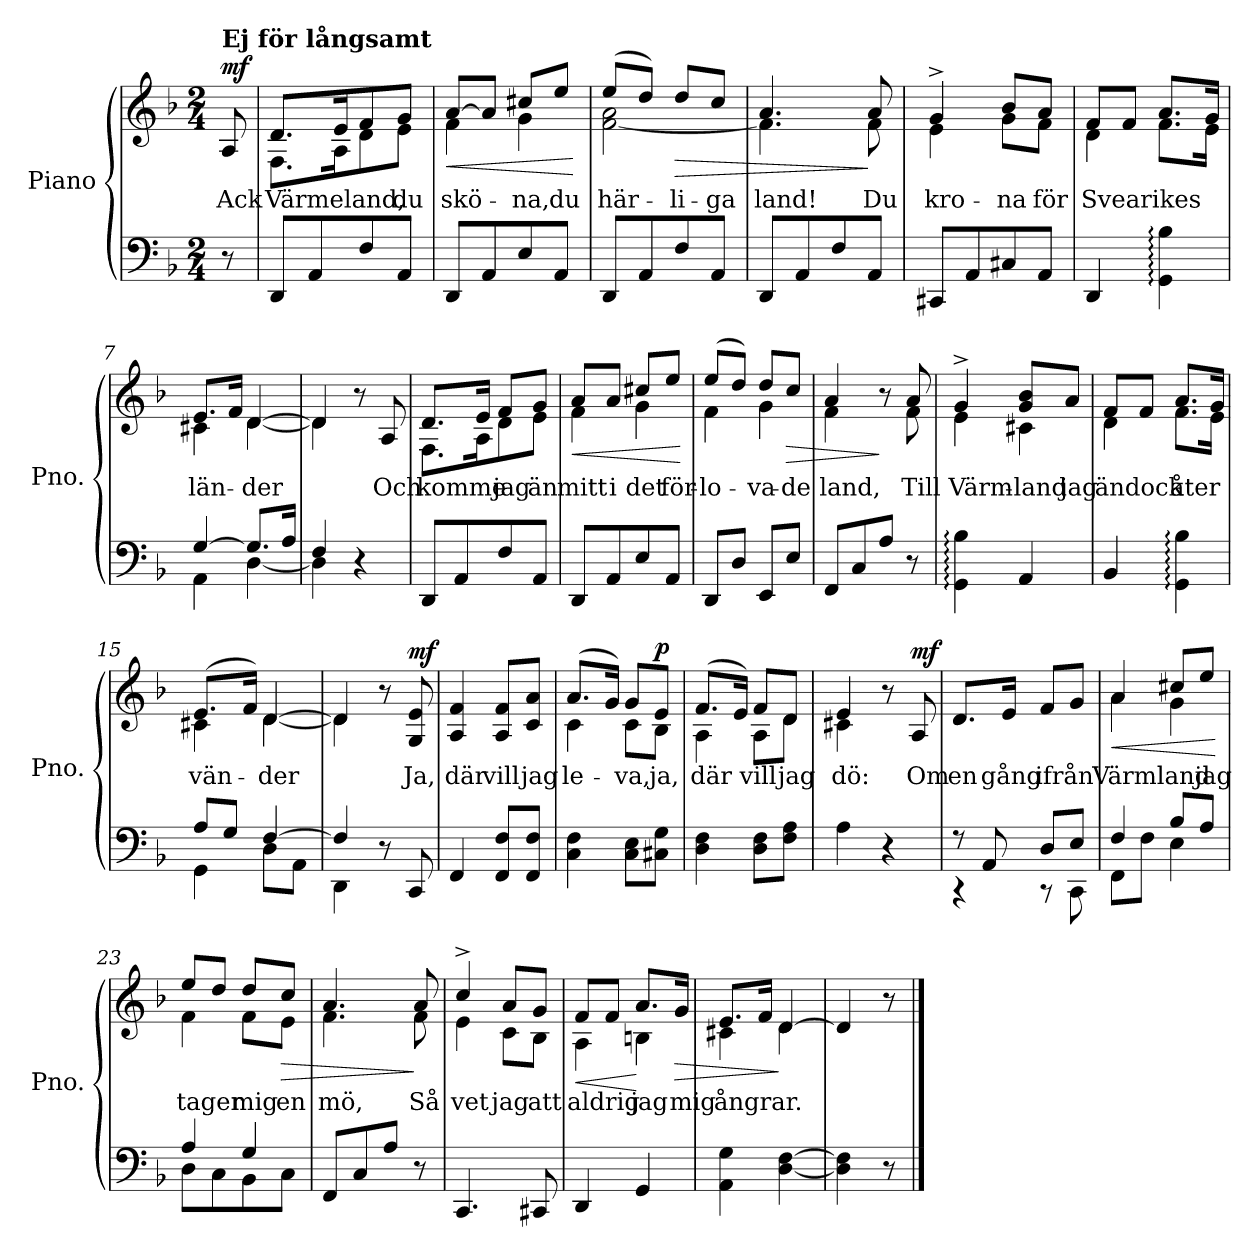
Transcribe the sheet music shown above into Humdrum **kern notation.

**kern	**kern	**text	**dynam
*part1	*part1	*part1	*part1
*staff2	*staff1	*staff1	*staff1/2
*I"Piano	*	*	*
*I'Pno.	*	*	*
*clefF4	*clefG2	*	*
*k[b-]	*k[b-]	*	*
*M2/4	*M2/4	*	*
=	=	=	=
!	!LO:TX:a:B:t=Ej för långsamt	!	!
!	!	!LO:LY:b	!LO:DY:a
8r	8A/	Ack	mf
=1	=1	=1	=1
!	!	!LO:LY:b	!
*	*^	*	*
8DD/L	8.d/L	8.F\L	Värmeland,	.
8AA/	.	.	.	.
.	16e/K	16A\K	.	.
8F/	8f/	8d\	.	.
!	!	!	!LO:LY:b	!
8AA/J	8g/J	8e\J	du	.
=2	=2	=2	=2	=2
!	!	!	!LO:LY:b	!LO:HP:b
8DD/L	[8a/L	4f\	skö-	<
8AA/	8a/J]	.	.	.
!	!	!	!LO:LY:b	!
8E/	8cc#X/L	4g\	-na,	.
!	!	!	!LO:LY:b	!
8AA/J	8ee/J	.	du	.
*	*v	*v	*	*
.	.	.	[
=3	=3	=3	=3
!	!	!LO:LY:b	!
*	*^	*	*
8DD/L	(>8ee/L	[2f\ 2a\	här-	.
8AA/	8dd/J)	.	.	.
!	!	!	!LO:LY:b	!LO:HP:b
8F/	8dd/L	.	-li-	>
!	!	!	!LO:LY:b	!
8AA/J	8cc/J	.	-ga	.
=4	=4	=4	=4	=4
!	!	!	!LO:LY:b	!
8DD/L	4.a/	4.f\]	land!	.
8AA/	.	.	.	.
8F/	.	.	.	.
!	!	!	!LO:LY:b	!
8AA/J	8a/	8f\	Du	]
=5	=5	=5	=5	=5
!	!	!	!LO:LY:b	!
8CC#X/L	4g^/	4e\	kro-	.
8AA/	.	.	.	.
!	!	!	!LO:LY:b	!
8C#X/	8b-/L	8g\L	-na	.
!	!	!	!LO:LY:b	!
8AA/J	8a/J	8f\J	för	.
=6	=6	=6	=6	=6
!	!	!	!LO:LY:b	!
4DD/	8f/L	4d\	Svearikes	.
.	8f/J	.	.	.
4GG\: 4B-\:	8.a/L	8.f\L	.	.
.	16g/Jk	16e\Jk	.	.
!!LO:LB:g=z	!!
=7	=7	=7	=7	=7
*^	*	*	*	*
!	!	!	!	!LO:LY:b	!
[4G/	4AA\	8.e/L	4c#X\	län-	.
.	.	16f/Jk	.	.	.
!	!	!	!	!LO:LY:b	!
8.G/L]	[4D\	[4d/	[4d\	-der	.
16A/Jk	.	.	.	.	.
=8	=8	=8	=8	=8	=8
4F/	4D\]	4d/]	4d\]	.	.
4r	4ryy	8r	4ryy	.	.
!	!	!	!	!LO:LY:b	!
.	.	8A/	.	Och	.
*v	*v	*	*	*	*
=9	=9	=9	=9	=9
!	!	!	!LO:LY:b	!
8DD/L	8.d/L	8.F\L	komme	.
8AA/	.	.	.	.
.	16e/Jk	16A\K	.	.
!	!	!	!LO:LY:b	!
8F/	8f/L	8d\	jag	.
!	!	!	!LO:LY:b	!
8AA/J	8g/J	8e\J	än	.
=10	=10	=10	=10	=10
!	!	!	!LO:LY:b	!LO:HP:b
8DD/L	8a/L	4f\	mitt	<
!	!	!	!LO:LY:b	!
8AA/	8a/J	.	i	.
!	!	!	!LO:LY:b	!
8E/	8cc#X/L	4g\	det	.
!	!	!	!LO:LY:b	!
8AA/J	8ee/J	.	för-	.
*	*v	*v	*	*
.	.	.	[
=11	=11	=11	=11
!	!	!LO:LY:b	!
*	*^	*	*
8DD/L	(>8ee/L	4f\	-lo-	.
8D/J	8dd/J)	.	.	.
!	!	!	!LO:LY:b	!
8EE/L	8dd/L	4g\	-va-	.
!	!	!	!LO:LY:b	!LO:HP:b
8E/J	8cc/J	.	-de	>
=12	=12	=12	=12	=12
!	!	!	!LO:LY:b	!
8FF/L	4a/	4f\	land,	.
8C/	.	.	.	.
8A/J	8r	8ryy	.	]
!	!	!	!LO:LY:b	!
8r	8a/	8f\	Till	.
=13	=13	=13	=13	=13
!	!	!	!LO:LY:b	!
4GG\: 4B-\:	4g^/	4e\	Värm-	.
!	!	!	!LO:LY:b	!
4AA/	8g/ 8b-/L	4c#X\	-land	.
!	!	!	!LO:LY:b	!
.	8a/J	.	jag	.
!!LO:LB:g=z	!!
=14	=14	=14	=14	=14
!	!	!	!LO:LY:b	!
4BB-/	8f/L	4d\	ändock	.
.	8f/J	.	.	.
!	!	!	!LO:LY:b	!
4GG\: 4B-\:	8.a/L	8.f\L	åter	.
.	16g/Jk	16e\Jk	.	.
=15	=15	=15	=15	=15
*^	*	*	*	*
!	!	!	!	!LO:LY:b	!
8A/L	4GG\	(>8.e/L	4c#X\	vän-	.
8G/J	.	.	.	.	.
.	.	16f/Jk)	.	.	.
!	!	!	!	!LO:LY:b	!
[4F/	8D\L	[4d/	[4d\	-der	.
.	8AA\J	.	.	.	.
=16	=16	=16	=16	=16	=16
4F/]	4DD\	4d/]	4d\]	.	.
8r	4ryy	8r	4ryy	.	.
!	!	!	!	!LO:LY:b	!LO:DY:a
8CC/	.	8G/ 8e/	.	Ja,	mf
*v	*v	*	*	*	*
*	*v	*v	*	*
=17	=17	=17	=17
!	!	!LO:LY:b	!
4FF/	4A/ 4f/	där	.
!	!	!LO:LY:b	!
8FF/ 8F/L	8A/ 8f/L	vill	.
!	!	!LO:LY:b	!
8FF/ 8F/J	8c/ 8a/J	jag	.
=18	=18	=18	=18
!	!	!LO:LY:b	!
*	*^	*	*
4C\ 4F\	(>8.a/L	4c\	le-	.
.	16g/Jk)	.	.	.
!	!	!	!LO:LY:b	!
8C\ 8E\L	8g/L	8c\L	-va,	.
!	!	!	!LO:LY:b	!LO:DY:a
8C#X\ 8G\J	8e/J	8B-\J	ja,	p
=19	=19	=19	=19	=19
!	!	!	!LO:LY:b	!
4D\ 4F\	(>8.f/L	4A\	där	.
.	16e/Jk)	.	.	.
!	!	!	!LO:LY:b	!
8D\ 8F\L	8f/L	8A\L	vill	.
!	!	!	!LO:LY:b	!
8F\ 8A\J	8d/J	8d\J	jag	.
=20	=20	=20	=20	=20
!	!	!	!LO:LY:b	!
4A\	4e/	4c#X\	dö:	.
4r	8r	4ryy	.	.
!	!	!	!LO:LY:b	!LO:DY:a
.	8A/	.	Om	mf
*	*v	*v	*	*
!!LO:LB:g=z
=21	=21	=21	=21
*^	*	*	*
!	!	!	!LO:LY:b	!
8r	4r	8.d/L	en	.
8AA/	.	.	.	.
!	!	!	!LO:LY:b	!
.	.	16e/Jk	gång	.
!	!	!	!LO:LY:b	!
8D/L	8r	8f/L	ifrån	.
8E/J	8CC\	8g/J	.	.
=22	=22	=22	=22	=22
!	!	!	!LO:LY:b	!LO:HP:b
*	*	*^	*	*
4F/	8FF\L	4a/	4a\	Värmland	<
.	8F\J	.	.	.	.
8B-/L	4E\	8cc#X/L	4g\	.	.
!	!	!	!	!LO:LY:b	!
8A/J	.	8ee/J	.	jag	.
*v	*v	*	*	*	*
*	*v	*v	*	*
.	.	.	[
=23	=23	=23	=23
*^	*	*	*
!	!	!	!LO:LY:b	!
*	*	*^	*	*
4A/	8D\L	8ee/L	4f\	tager	.
.	8C\	8dd/J	.	.	.
!	!	!	!	!LO:LY:b	!
4G/	8BB-\	8dd/L	8f\L	mig	.
!	!	!	!	!LO:LY:b	!LO:HP:b
.	8C\J	8cc/J	8e\J	en	>
=24	=24	=24	=24	=24	=24
!	!	!	!	!LO:LY:b	!
*v	*v	*	*	*	*
8FF/L	4.a/	4.f\	mö,	.
8C/	.	.	.	.
8A/J	.	.	.	.
!	!	!	!LO:LY:b	!
8r	8a/	8f\	Så	]
=25	=25	=25	=25	=25
!	!	!	!LO:LY:b	!
4.CC/	4cc^/	4e\	vet	.
!	!	!	!LO:LY:b	!
.	8a/L	8c\L	jag	.
!	!	!	!LO:LY:b	!
8CC#X/	8g/J	8B-\J	att	.
=26	=26	=26	=26	=26
!	!	!	!LO:LY:b	!LO:HP:b
4DD/	8f/L	4A\	aldrig	<
.	8f/J	.	.	.
!	!	!	!LO:LY:b	!
4GG/	8.a/L	4Bn\	jag	[
!	!	!	!LO:LY:b	!LO:HP:b
.	16g/Jk	.	mig	>
=27	=27	=27	=27	=27
!	!	!	!LO:LY:b	!
4AA\ 4G\	8.e/L	4c#X\	ångrar.	.
.	16f/Jk	.	.	.
[4D\ [4F\	[4d/	4d\	.	]
*	*v	*v	*	*
=28	=28	=28	=28
4D\] 4F\]	4d/]	.	.
8r	8r	.	.
==	==	==	==
*-	*-	*-	*-
